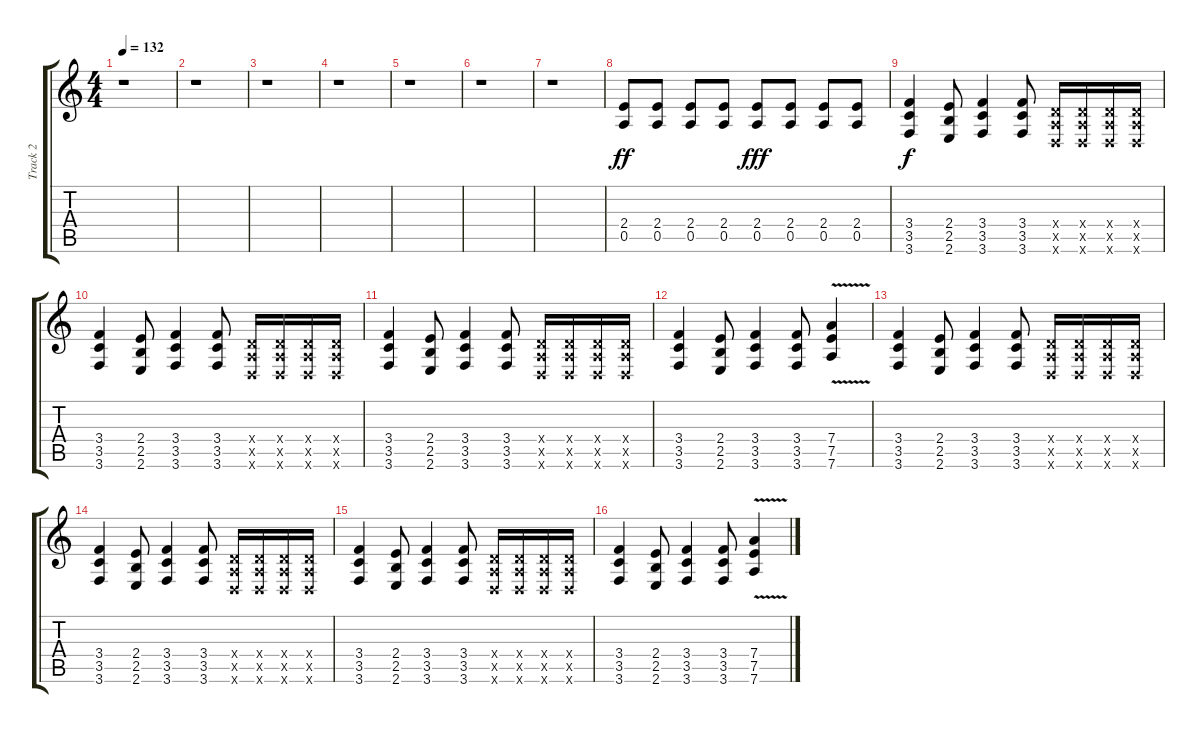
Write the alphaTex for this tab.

\track ("Track 2" "Track 2") {instrument distortionguitar}
\staff {score tabs}
\tuning (E4 B3 G3 D3 A2 D2) {hide}
\ts (4 4)
\tempo 132
\clef g2
\ks c
r.1{dy fff} |
r.1 |
r.1 |
r.1 |
r.1 |
r.1 |
r.1 |
(2.4 0.5).8{dy ff} (2.4 0.5).8 (2.4 0.5).8 (2.4 0.5).8 (2.4 0.5).8{dy fff} (2.4 0.5).8 (2.4 0.5).8 (2.4 0.5).8 |
(3.4 3.5 3.6).4{dy f} (2.4 2.5 2.6).8 (3.4 3.5 3.6).4 (3.4 3.5 3.6).8 (0.4{x} 0.5{x} 0.6{x}).16 (0.4{x} 0.5{x} 0.6{x}).16 (0.4{x} 0.5{x} 0.6{x}).16 (0.4{x} 0.5{x} 0.6{x}).16 |
(3.4 3.5 3.6).4 (2.4 2.5 2.6).8 (3.4 3.5 3.6).4 (3.4 3.5 3.6).8 (0.4{x} 0.5{x} 0.6{x}).16 (0.4{x} 0.5{x} 0.6{x}).16 (0.4{x} 0.5{x} 0.6{x}).16 (0.4{x} 0.5{x} 0.6{x}).16 |
(3.4 3.5 3.6).4 (2.4 2.5 2.6).8 (3.4 3.5 3.6).4 (3.4 3.5 3.6).8 (0.4{x} 0.5{x} 0.6{x}).16 (0.4{x} 0.5{x} 0.6{x}).16 (0.4{x} 0.5{x} 0.6{x}).16 (0.4{x} 0.5{x} 0.6{x}).16 |
(3.4 3.5 3.6).4 (2.4 2.5 2.6).8 (3.4 3.5 3.6).4 (3.4 3.5 3.6).8 (7.4{v} 7.5{v} 7.6{v}).4 |
(3.4 3.5 3.6).4 (2.4 2.5 2.6).8 (3.4 3.5 3.6).4 (3.4 3.5 3.6).8 (0.4{x} 0.5{x} 0.6{x}).16 (0.4{x} 0.5{x} 0.6{x}).16 (0.4{x} 0.5{x} 0.6{x}).16 (0.4{x} 0.5{x} 0.6{x}).16 |
(3.4 3.5 3.6).4 (2.4 2.5 2.6).8 (3.4 3.5 3.6).4 (3.4 3.5 3.6).8 (0.4{x} 0.5{x} 0.6{x}).16 (0.4{x} 0.5{x} 0.6{x}).16 (0.4{x} 0.5{x} 0.6{x}).16 (0.4{x} 0.5{x} 0.6{x}).16 |
(3.4 3.5 3.6).4 (2.4 2.5 2.6).8 (3.4 3.5 3.6).4 (3.4 3.5 3.6).8 (0.4{x} 0.5{x} 0.6{x}).16 (0.4{x} 0.5{x} 0.6{x}).16 (0.4{x} 0.5{x} 0.6{x}).16 (0.4{x} 0.5{x} 0.6{x}).16 |
(3.4 3.5 3.6).4 (2.4 2.5 2.6).8 (3.4 3.5 3.6).4 (3.4 3.5 3.6).8 (7.4{v} 7.5{v} 7.6{v}).4
